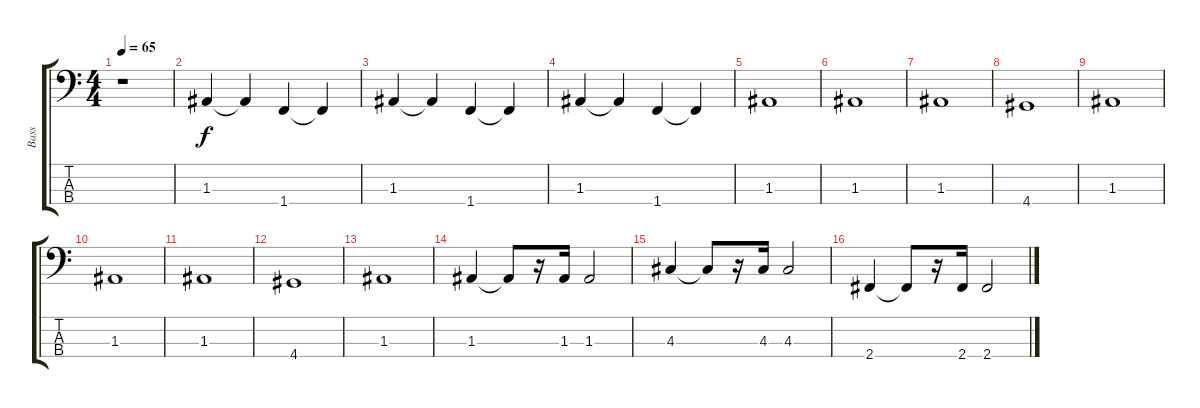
\track ("Bass" "Bass") {instrument electricbassfinger}
\staff {score tabs}
\tuning (G2 D2 A1 E1) {hide}
\ts (4 4)
\tempo 65
\clef f4
\ks c
r.1{dy f instrument electricbassfinger} |
1.3.4 1.3{t}.4 1.4.4 1.4{t}.4 |
1.3.4 1.3{t}.4 1.4.4 1.4{t}.4 |
1.3.4 1.3{t}.4 1.4.4 1.4{t}.4 |
1.3.1 |
1.3.1 |
1.3.1 |
4.4.1 |
1.3.1 |
1.3.1 |
1.3.1 |
4.4.1 |
1.3.1 |
1.3.4 1.3{t}.8 r.16 1.3.16 1.3.2 |
4.3.4 4.3{t}.8 r.16 4.3.16 4.3.2 |
2.4.4 2.4{t}.8 r.16 2.4.16 2.4.2
